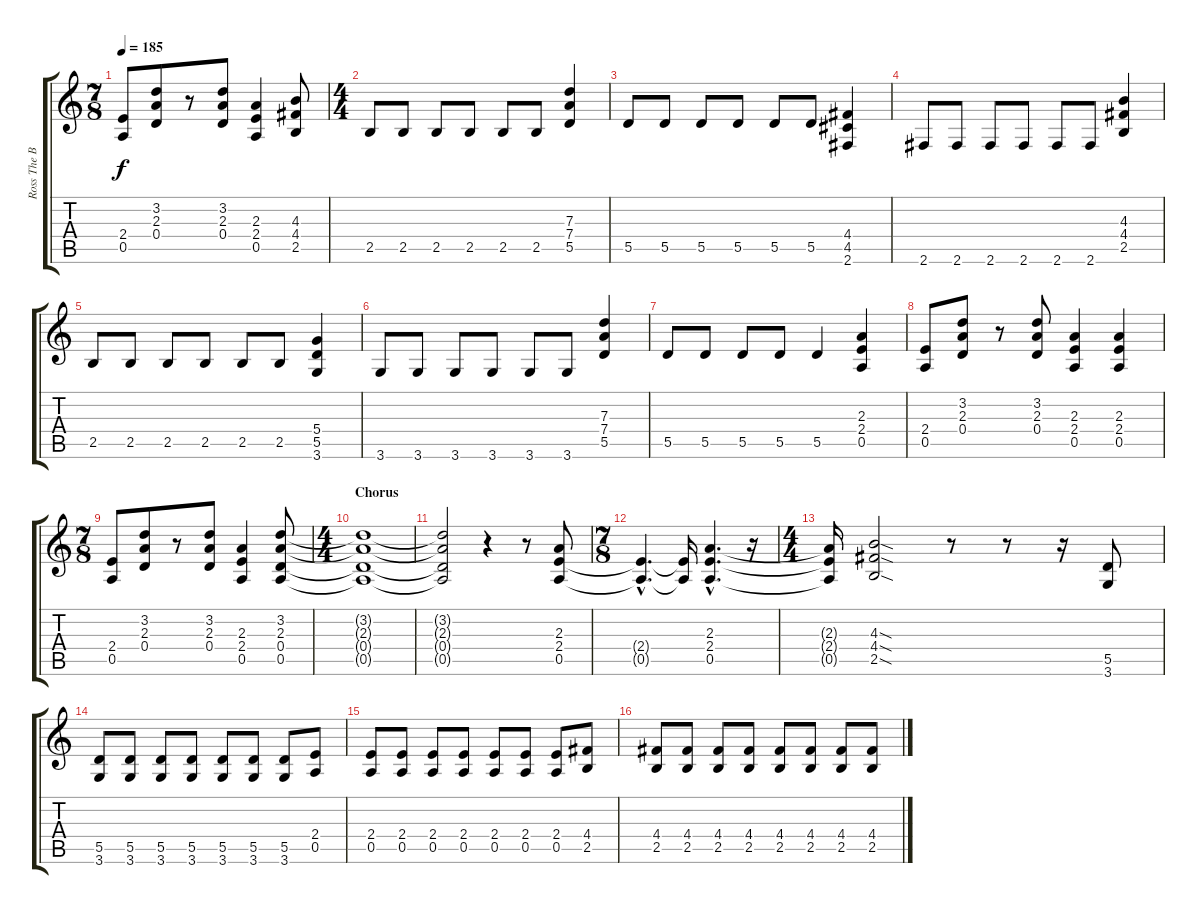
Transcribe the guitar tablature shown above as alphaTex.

\track ("Ross The Boss" "Ross The B") {instrument distortionguitar}
\staff {score tabs}
\tuning (E4 B3 G3 D3 A2 E2) {hide}
\ts (7 8)
\tempo 185
\clef g2
\ks c
(2.4 0.5).8{dy f} (3.2 2.3 0.4).8 r.8 (3.2 2.3 0.4).8 (2.3 2.4 0.5).4 (4.3 4.4 2.5).8 |
\ts (4 4)
2.5.8 2.5.8 2.5.8 2.5.8 2.5.8 2.5.8 (7.3 7.4 5.5).4 |
5.5.8 5.5.8 5.5.8 5.5.8 5.5.8 5.5.8 (4.4 4.5 2.6).4 |
2.6.8 2.6.8 2.6.8 2.6.8 2.6.8 2.6.8 (4.3 4.4 2.5).4 |
2.5.8 2.5.8 2.5.8 2.5.8 2.5.8 2.5.8 (5.4 5.5 3.6).4 |
3.6.8 3.6.8 3.6.8 3.6.8 3.6.8 3.6.8 (7.3 7.4 5.5).4 |
5.5.8 5.5.8 5.5.8 5.5.8 5.5.4 (2.3 2.4 0.5).4 |
(2.4 0.5).8 (3.2 2.3 0.4).8 r.8 (3.2 2.3 0.4).8 (2.3 2.4 0.5).4 (2.3 2.4 0.5).4 |
\ts (7 8)
(2.4 0.5).8 (3.2 2.3 0.4).8 r.8 (3.2 2.3 0.4).8 (2.3 2.4 0.5).4 (3.2 2.3 0.4 0.5).8 |
\ts (4 4)
\section ("" "Chorus")
(3.2{t} 2.3{t} 0.4{t} 0.5{t}).1 |
(3.2{t} 2.3{t} 0.4{t} 0.5{t}).2 r.4 r.8 (2.3 2.4 0.5).8 |
\ts (7 8)
(2.4{hac t} 0.5{hac t}).4{d} (2.4{t} 0.5{t}).16 (2.3{hac} 2.4{hac} 0.5{hac}).4{d} r.16 |
\ts (4 4)
(2.3{t} 2.4{t} 0.5{t}).16 (4.3{sod} 4.4{sod} 2.5{sod}).2 r.8 r.8 r.16 (5.5 3.6).8 |
(5.5 3.6).8 (5.5 3.6).8 (5.5 3.6).8 (5.5 3.6).8 (5.5 3.6).8 (5.5 3.6).8 (5.5 3.6).8 (2.4 0.5).8 |
(2.4 0.5).8 (2.4 0.5).8 (2.4 0.5).8 (2.4 0.5).8 (2.4 0.5).8 (2.4 0.5).8 (2.4 0.5).8 (4.4 2.5).8 |
(4.4 2.5).8 (4.4 2.5).8 (4.4 2.5).8 (4.4 2.5).8 (4.4 2.5).8 (4.4 2.5).8 (4.4 2.5).8 (4.4 2.5).8
